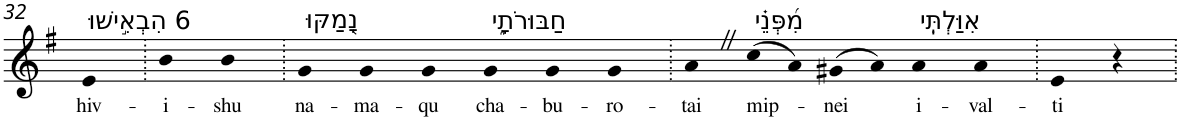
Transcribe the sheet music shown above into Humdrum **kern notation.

**kern	**text
*part1	*part1
*staff1	*staff1
*I"Piano	*
*I'Pno	*
!!LO:PB:g=z
*clefG2	*
*k[f#]	*
*G:	*
=32	=32
!LO:TX:a:t=6 הִבְאִ֣ישׁוּ	!
!	!LO:LY:b
4e	hiv-
=33.	=33.
!	!LO:LY:b
4b	-i-
!	!LO:LY:b
4b	-shu
=34.	=34.
!LO:TX:a:t=נָ֭מַקּוּ	!
!	!LO:LY:b
4g	na-
!	!LO:LY:b
4g	-ma-
!	!LO:LY:b
4g	-qu
!LO:TX:a:t=חַבּוּרֹתָ֑י	!
!	!LO:LY:b
4g	cha-
!	!LO:LY:b
4g	-bu-
!	!LO:LY:b
4g	-ro-
=35.	=35.
!	!LO:LY:b
4aZ	-tai
!LO:TX:a:t=מִ֝פְּנֵ֗י	!
!	!LO:LY:b
(>8cc	mip-
8a)	.
!	!LO:LY:b
(>8g#X	-nei
8a)	.
!LO:TX:a:t=אִוַּלְתִּֽי	!
!	!LO:LY:b
4a	i-
!	!LO:LY:b
4a	-val-
=36.	=36.
!	!LO:LY:b
4e	-ti
4r	.
=.	=.
*-	*-
